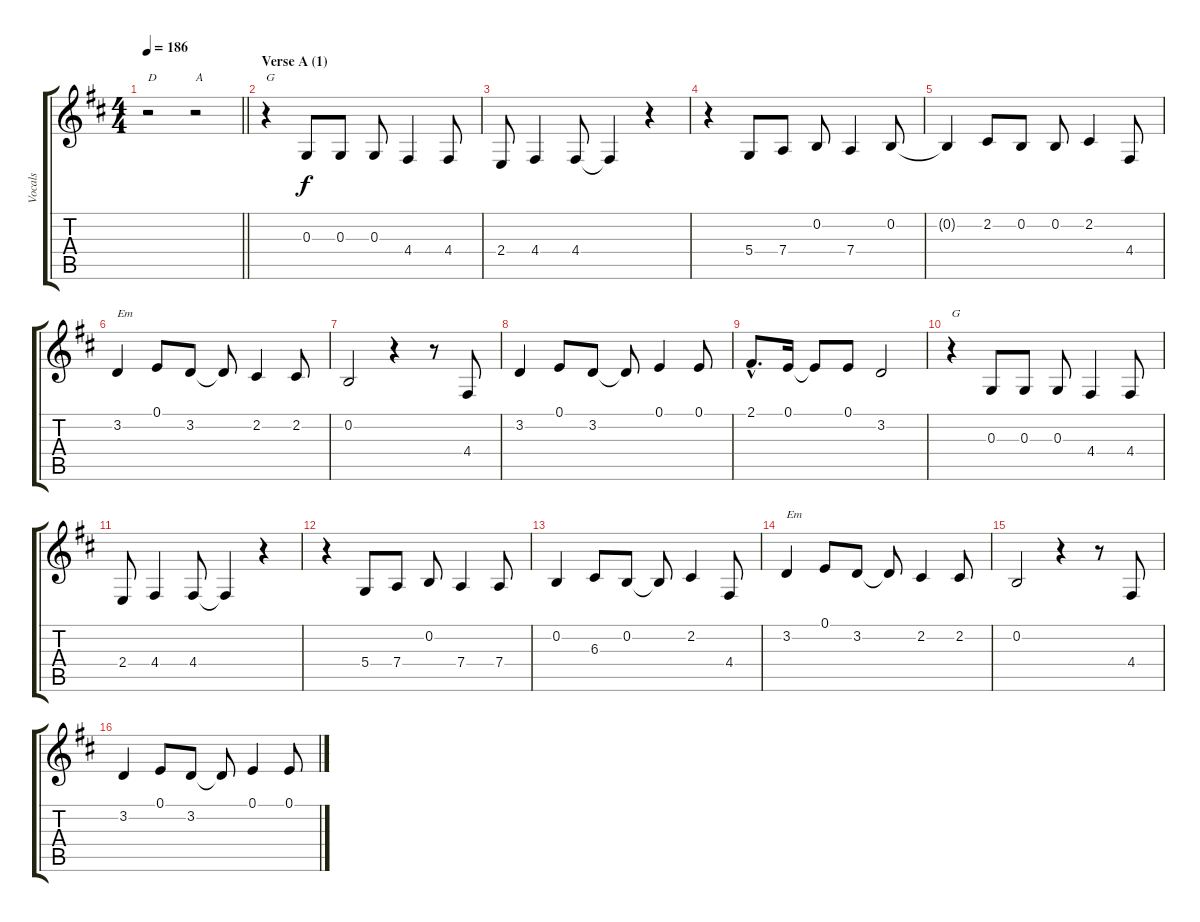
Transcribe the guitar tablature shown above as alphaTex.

\track ("Vocals" "Vocals") {instrument sopranosax}
\staff {score tabs}
\tuning (E4 B3 G3 D3 A2 E2) {hide}
\ts (4 4)
\tempo 186
\clef g2
\barLineRight lightlight
\ks d
r.2{txt "D" dy f} r.2{txt "A"} |
\section ("" "Verse A (1)")
r.4{txt "G"} 0.3.8 0.3.8 0.3.8 4.4.4 4.4.8 |
2.4.8 4.4.4 4.4.8 4.4{t}.4 r.4 |
r.4 5.4.8 7.4.8 0.2.8 7.4.4 0.2.8 |
0.2{t}.4 2.2.8 0.2.8 0.2.8 2.2.4 4.4.8 |
3.2.4{txt "Em"} 0.1.8 3.2.8 3.2{t}.8 2.2.4 2.2.8 |
0.2.2 r.4 r.8 4.4.8 |
3.2.4 0.1.8 3.2.8 3.2{t}.8 0.1.4 0.1.8 |
2.1{hac}.8{d} 0.1.16 0.1{t}.8 0.1.8 3.2.2 |
r.4{txt "G"} 0.3.8 0.3.8 0.3.8 4.4.4 4.4.8 |
2.4.8 4.4.4 4.4.8 4.4{t}.4 r.4 |
r.4 5.4.8 7.4.8 0.2.8 7.4.4 7.4.8 |
0.2.4 6.3.8 0.2.8 0.2{t}.8 2.2.4 4.4.8 |
3.2.4{txt "Em"} 0.1.8 3.2.8 3.2{t}.8 2.2.4 2.2.8 |
0.2.2 r.4 r.8 4.4.8 |
3.2.4 0.1.8 3.2.8 3.2{t}.8 0.1.4 0.1.8
